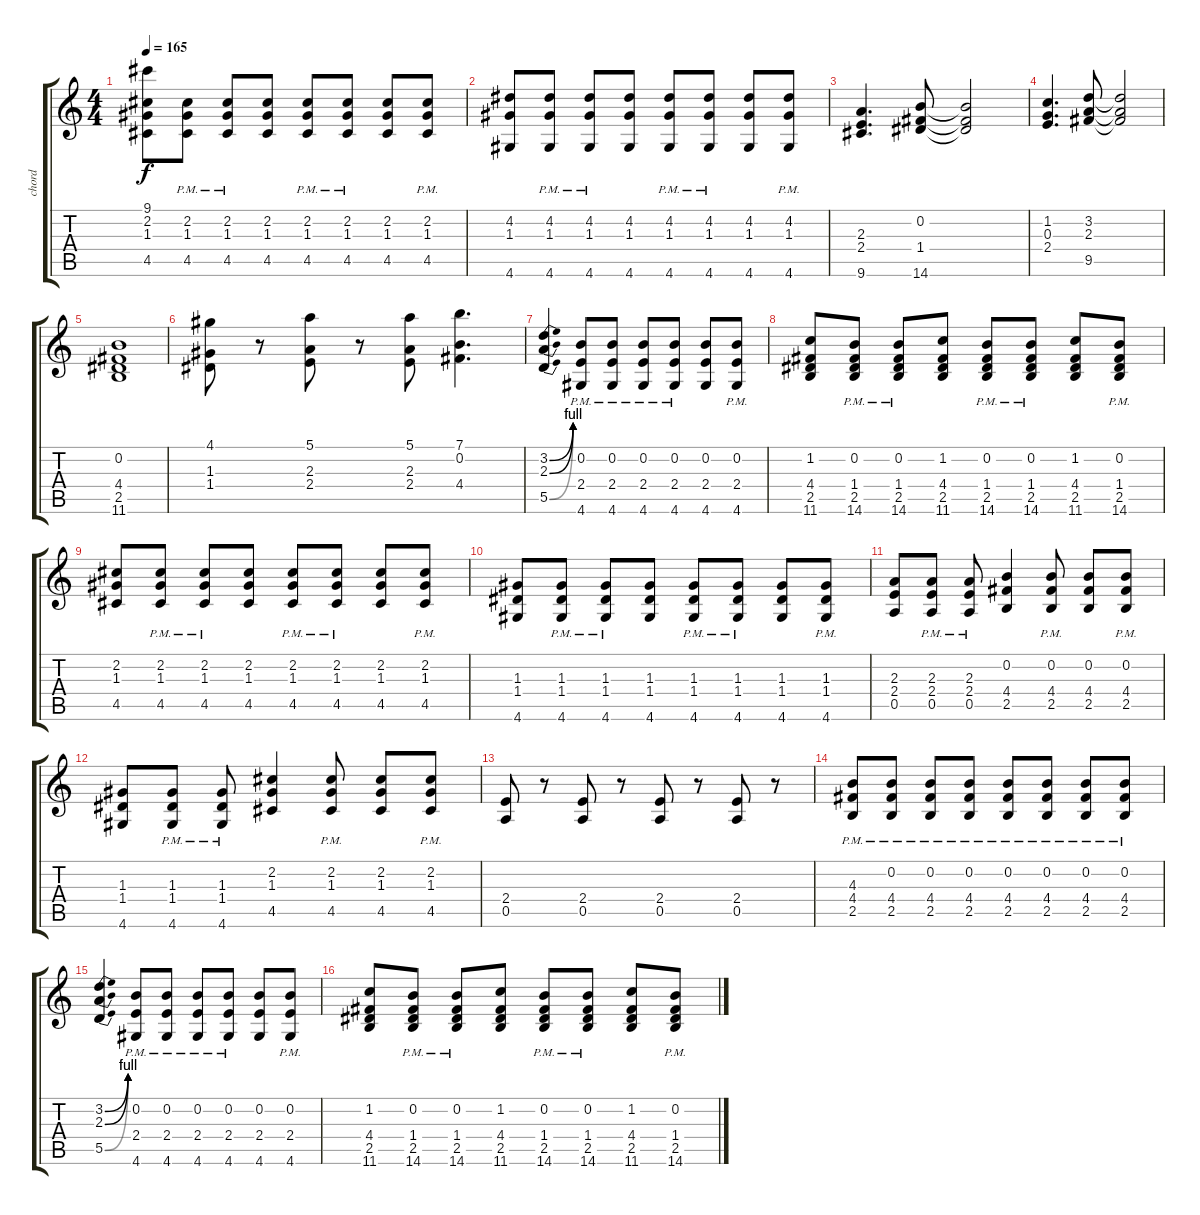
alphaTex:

\track ("chord" "chord") {instrument overdrivenguitar}
\staff {score tabs}
\tuning (E4 B3 G3 D3 A2 E2) {hide}
\ts (4 4)
\tempo 165
\clef g2
\ks c
(9.1 2.2 1.3 4.5).8{dy f} (2.2{pm} 1.3{pm} 4.5{pm}).8 (2.2{pm} 1.3{pm} 4.5{pm}).8 (2.2 1.3 4.5).8 (2.2{pm} 1.3{pm} 4.5{pm}).8 (2.2{pm} 1.3{pm} 4.5{pm}).8 (2.2 1.3 4.5).8 (2.2{pm} 1.3{pm} 4.5{pm}).8 |
(4.2 1.3 4.6).8 (4.2{pm} 1.3{pm} 4.6).8 (4.2{pm} 1.3{pm} 4.6).8 (4.2 1.3 4.6).8 (4.2{pm} 1.3{pm} 4.6).8 (4.2{pm} 1.3{pm} 4.6).8 (4.2 1.3 4.6).8 (4.2{pm} 1.3{pm} 4.6).8 |
(2.3 2.4 9.6).4{d} (0.2 1.4 14.6).8 (0.2{t} 1.4{t} 14.6{t}).2 |
(1.2 0.3 2.4).4{d} (3.2 2.3 9.5).8 (3.2{t} 2.3{t} 9.5{t}).2 |
(0.2 4.4 2.5 11.6).1 |
(4.1 1.3 1.4).8 r.8 (5.1 2.3 2.4).8 r.8 (5.1 2.3 2.4).8 (7.1 0.2 4.4).4{d} |
(3.2{be (bend 0 0 60 4)} 2.3{be (bend 0 0 60 4)} 5.5{be (bend 0 0 60 4)}).4 (0.2{pm} 2.4{pm} 4.6).8 (0.2{pm} 2.4{pm} 4.6).8 (0.2{pm} 2.4{pm} 4.6).8 (0.2{pm} 2.4{pm} 4.6).8 (0.2 2.4 4.6).8 (0.2{pm} 2.4{pm} 4.6).8 |
(1.2 4.4 2.5 11.6).8 (0.2{pm} 1.4{pm} 2.5{pm} 14.6{pm}).8 (0.2{pm} 1.4{pm} 2.5{pm} 14.6{pm}).8 (1.2 4.4 2.5 11.6).8 (0.2{pm} 1.4{pm} 2.5{pm} 14.6{pm}).8 (0.2{pm} 1.4{pm} 2.5{pm} 14.6{pm}).8 (1.2 4.4 2.5 11.6).8 (0.2{pm} 1.4{pm} 2.5{pm} 14.6{pm}).8 |
(2.2 1.3 4.5).8 (2.2{pm} 1.3{pm} 4.5{pm}).8 (2.2{pm} 1.3{pm} 4.5{pm}).8 (2.2 1.3 4.5).8 (2.2{pm} 1.3{pm} 4.5{pm}).8 (2.2{pm} 1.3{pm} 4.5{pm}).8 (2.2 1.3 4.5).8 (2.2{pm} 1.3{pm} 4.5{pm}).8 |
(1.3 1.4 4.6).8 (1.3{pm} 1.4{pm} 4.6{pm}).8 (1.3{pm} 1.4{pm} 4.6{pm}).8 (1.3 1.4 4.6).8 (1.3{pm} 1.4{pm} 4.6{pm}).8 (1.3{pm} 1.4{pm} 4.6{pm}).8 (1.3 1.4 4.6).8 (1.3{pm} 1.4{pm} 4.6{pm}).8 |
(2.3 2.4 0.5).8 (2.3{pm} 2.4{pm} 0.5{pm}).8 (2.3{pm} 2.4{pm} 0.5{pm}).8 (0.2 4.4 2.5).4 (0.2{pm} 4.4{pm} 2.5{pm}).8 (0.2 4.4 2.5).8 (0.2{pm} 4.4{pm} 2.5{pm}).8 |
(1.3 1.4 4.6).8 (1.3{pm} 1.4{pm} 4.6{pm}).8 (1.3{pm} 1.4{pm} 4.6{pm}).8 (2.2 1.3 4.5).4 (2.2{pm} 1.3{pm} 4.5{pm}).8 (2.2 1.3 4.5).8 (2.2{pm} 1.3{pm} 4.5{pm}).8 |
(2.4 0.5).8 r.8 (2.4 0.5).8 r.8 (2.4 0.5).8 r.8 (2.4 0.5).8 r.8 |
(4.3 4.4{pm} 2.5{pm}).8 (0.2{pm} 4.4{pm} 2.5{pm}).8 (0.2{pm} 4.4{pm} 2.5{pm}).8 (0.2{pm} 4.4{pm} 2.5{pm}).8 (0.2{pm} 4.4{pm} 2.5{pm}).8 (0.2{pm} 4.4{pm} 2.5{pm}).8 (0.2{pm} 4.4{pm} 2.5{pm}).8 (0.2{pm} 4.4{pm} 2.5{pm}).8 |
(3.2{be (bend 0 0 60 4)} 2.3{be (bend 0 0 60 4)} 5.5{be (bend 0 0 60 4)}).4 (0.2{pm} 2.4{pm} 4.6).8 (0.2{pm} 2.4{pm} 4.6).8 (0.2{pm} 2.4{pm} 4.6).8 (0.2{pm} 2.4{pm} 4.6).8 (0.2 2.4 4.6).8 (0.2{pm} 2.4{pm} 4.6).8 |
(1.2 4.4 2.5 11.6).8 (0.2{pm} 1.4{pm} 2.5{pm} 14.6{pm}).8 (0.2{pm} 1.4{pm} 2.5{pm} 14.6{pm}).8 (1.2 4.4 2.5 11.6).8 (0.2{pm} 1.4{pm} 2.5{pm} 14.6{pm}).8 (0.2{pm} 1.4{pm} 2.5{pm} 14.6{pm}).8 (1.2 4.4 2.5 11.6).8 (0.2{pm} 1.4{pm} 2.5{pm} 14.6{pm}).8
